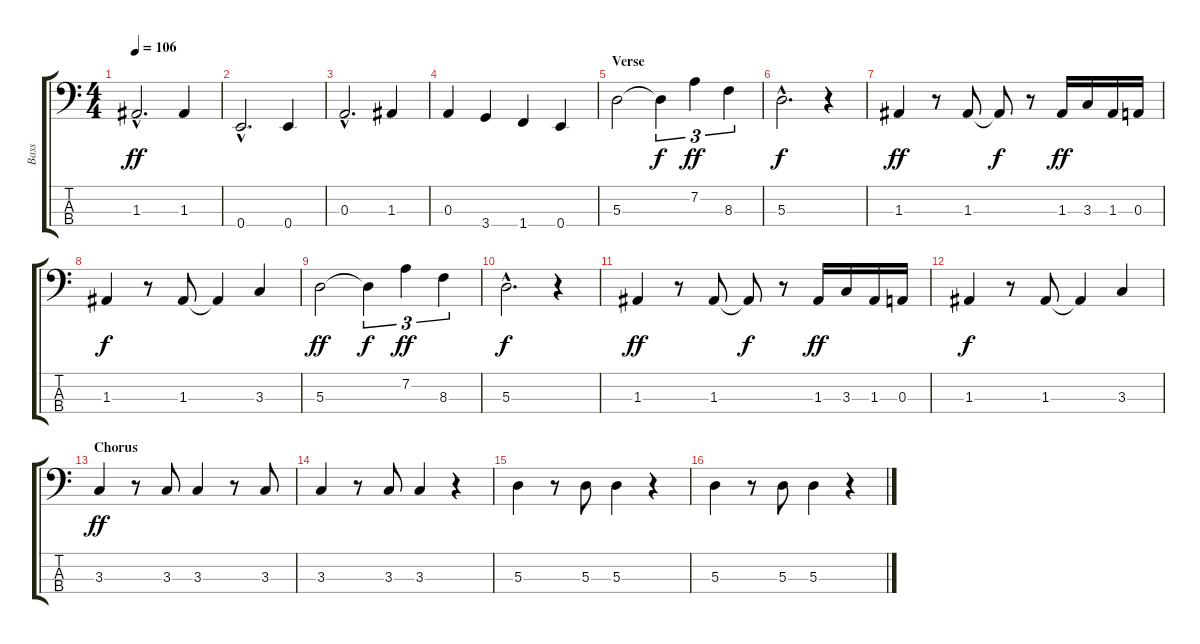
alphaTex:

\track ("Bass" "Bass") {instrument electricbassfinger}
\staff {score tabs}
\tuning (G2 D2 A1 E1) {hide}
\ts (4 4)
\tempo 106
\clef f4
\ks c
1.3{hac}.2{d dy ff} 1.3.4 |
0.4{hac}.2{d} 0.4.4 |
0.3{hac}.2{d} 1.3.4 |
0.3.4 3.4.4 1.4.4 0.4.4 |
\section ("" "Verse")
5.3.2 5.3{t}.4{tu (3 2) dy f} 7.2.4{tu (3 2) dy ff} 8.3.4{tu (3 2)} |
5.3{hac}.2{d dy f} r.4 |
1.3.4{dy ff} r.8 1.3.8 1.3{t}.8{dy f} r.8 1.3.16{dy ff} 3.3.16 1.3.16 0.3.16 |
1.3.4{dy f} r.8 1.3.8 1.3{t}.4 3.3.4 |
5.3.2{dy ff} 5.3{t}.4{tu (3 2) dy f} 7.2.4{tu (3 2) dy ff} 8.3.4{tu (3 2)} |
5.3{hac}.2{d dy f} r.4 |
1.3.4{dy ff} r.8 1.3.8 1.3{t}.8{dy f} r.8 1.3.16{dy ff} 3.3.16 1.3.16 0.3.16 |
1.3.4{dy f} r.8 1.3.8 1.3{t}.4 3.3.4 |
\section ("" "Chorus")
3.3.4{dy ff} r.8 3.3.8 3.3.4 r.8 3.3.8 |
3.3.4 r.8 3.3.8 3.3.4 r.4 |
5.3.4 r.8 5.3.8 5.3.4 r.4 |
5.3.4 r.8 5.3.8 5.3.4 r.4
